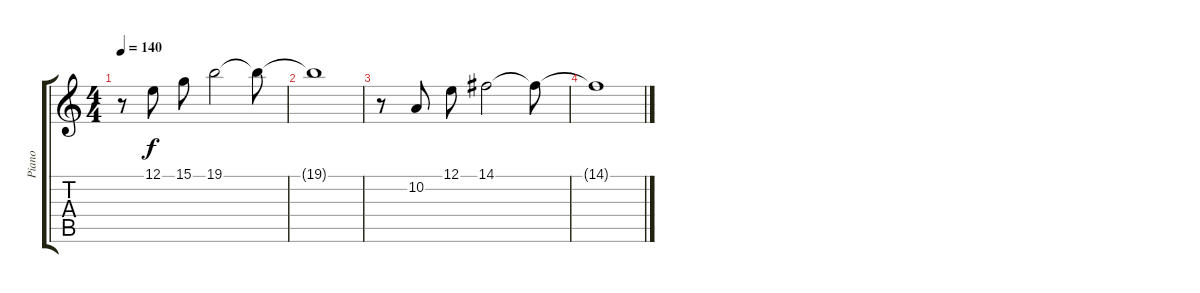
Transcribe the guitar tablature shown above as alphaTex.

\track ("Piano" "Piano") {instrument acousticgrandpiano}
\staff {score tabs}
\tuning (E4 B3 G3 D3 A2 E2) {hide}
\ts (4 4)
\tempo 140
\clef g2
\ks c
r.8{dy f} 12.1.8 15.1.8 19.1.2 19.1{t}.8 |
19.1{t}.1 |
r.8 10.2.8 12.1.8 14.1.2 14.1{t}.8 |
14.1{t}.1
